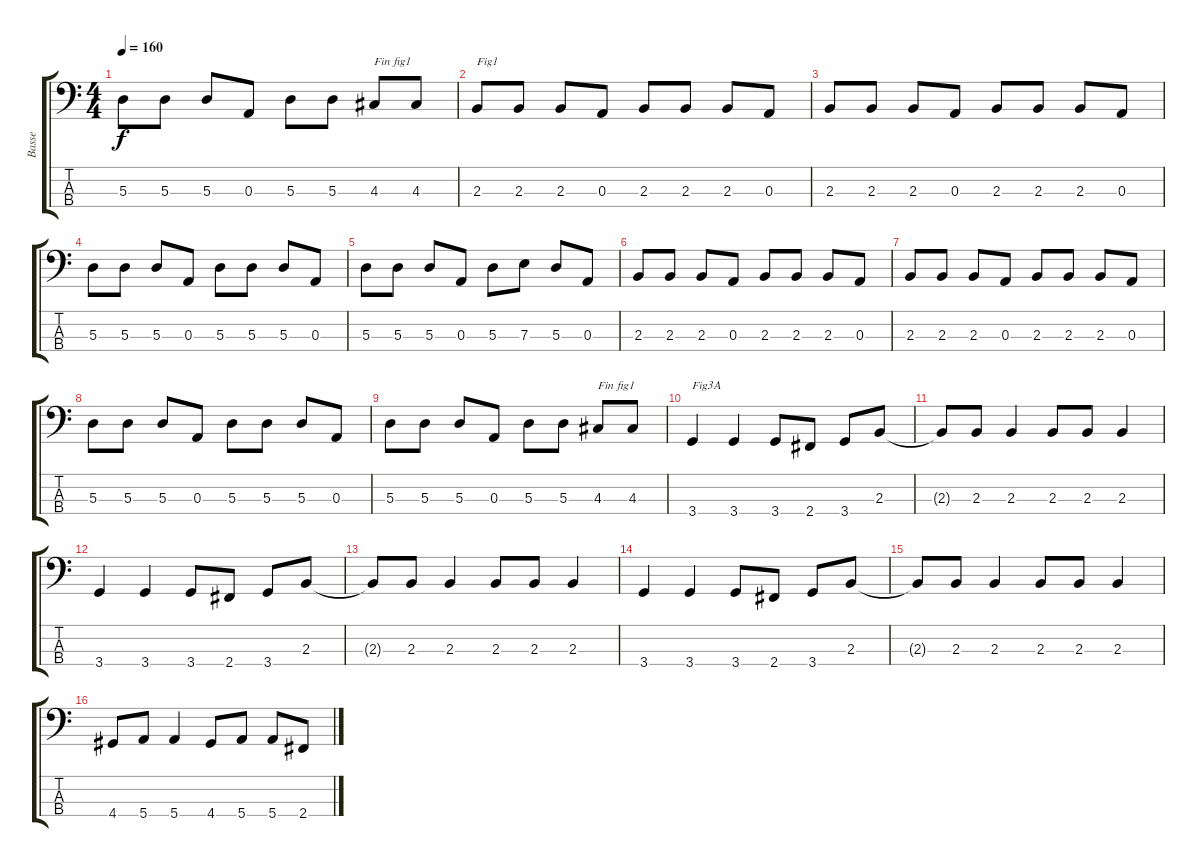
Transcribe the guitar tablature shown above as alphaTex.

\track ("Basse" "Basse") {instrument electricbasspick}
\staff {score tabs}
\tuning (G2 D2 A1 E1) {hide}
\ts (4 4)
\tempo 160
\clef f4
\ks c
5.3.8{dy f} 5.3.8 5.3.8 0.3.8 5.3.8 5.3.8 4.3.8{txt "Fin fig1"} 4.3.8 |
2.3.8{txt "Fig1"} 2.3.8 2.3.8 0.3.8 2.3.8 2.3.8 2.3.8 0.3.8 |
2.3.8 2.3.8 2.3.8 0.3.8 2.3.8 2.3.8 2.3.8 0.3.8 |
5.3.8 5.3.8 5.3.8 0.3.8 5.3.8 5.3.8 5.3.8 0.3.8 |
5.3.8 5.3.8 5.3.8 0.3.8 5.3.8 7.3.8 5.3.8 0.3.8 |
2.3.8 2.3.8 2.3.8 0.3.8 2.3.8 2.3.8 2.3.8 0.3.8 |
2.3.8 2.3.8 2.3.8 0.3.8 2.3.8 2.3.8 2.3.8 0.3.8 |
5.3.8 5.3.8 5.3.8 0.3.8 5.3.8 5.3.8 5.3.8 0.3.8 |
5.3.8 5.3.8 5.3.8 0.3.8 5.3.8 5.3.8 4.3.8{txt "Fin fig1"} 4.3.8 |
3.4.4{txt "Fig3A"} 3.4.4 3.4.8 2.4.8 3.4.8 2.3.8 |
2.3{t}.8 2.3.8 2.3.4 2.3.8 2.3.8 2.3.4 |
3.4.4 3.4.4 3.4.8 2.4.8 3.4.8 2.3.8 |
2.3{t}.8 2.3.8 2.3.4 2.3.8 2.3.8 2.3.4 |
3.4.4 3.4.4 3.4.8 2.4.8 3.4.8 2.3.8 |
2.3{t}.8 2.3.8 2.3.4 2.3.8 2.3.8 2.3.4 |
4.4.8 5.4.8 5.4.4 4.4.8 5.4.8 5.4.8 2.4.8
